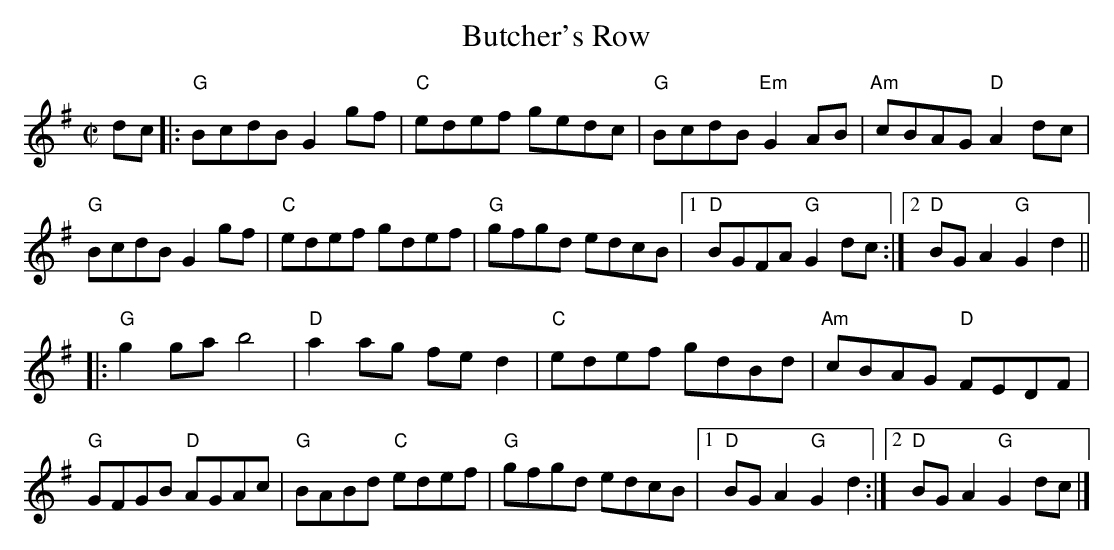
X:1
T: Butcher's Row
M: C|
L: 1/8
K: G
dc|:"G"BcdB G2 gf|"C"edef gedc|"G"BcdB "Em"G2 AB|"Am"cBAG "D"A2 dc|
"G"BcdB G2gf|"C"edef gdef |"G"gfgd edcB|1"D"BGFA "G"G2 dc:|2"D"BG A2 "G"G2 d2||
|:"G"g2 ga b4|"D"a2 ag fe d2|"C"edef gdBd|"Am"cBAG "D"FEDF|
"G"GFGB "D"AGAc|"G"BABd "C"edef|"G"gfgd edcB|1"D"BGA2 "G"G2 d2:|2"D"BG A2 "G"G2 dc|]
